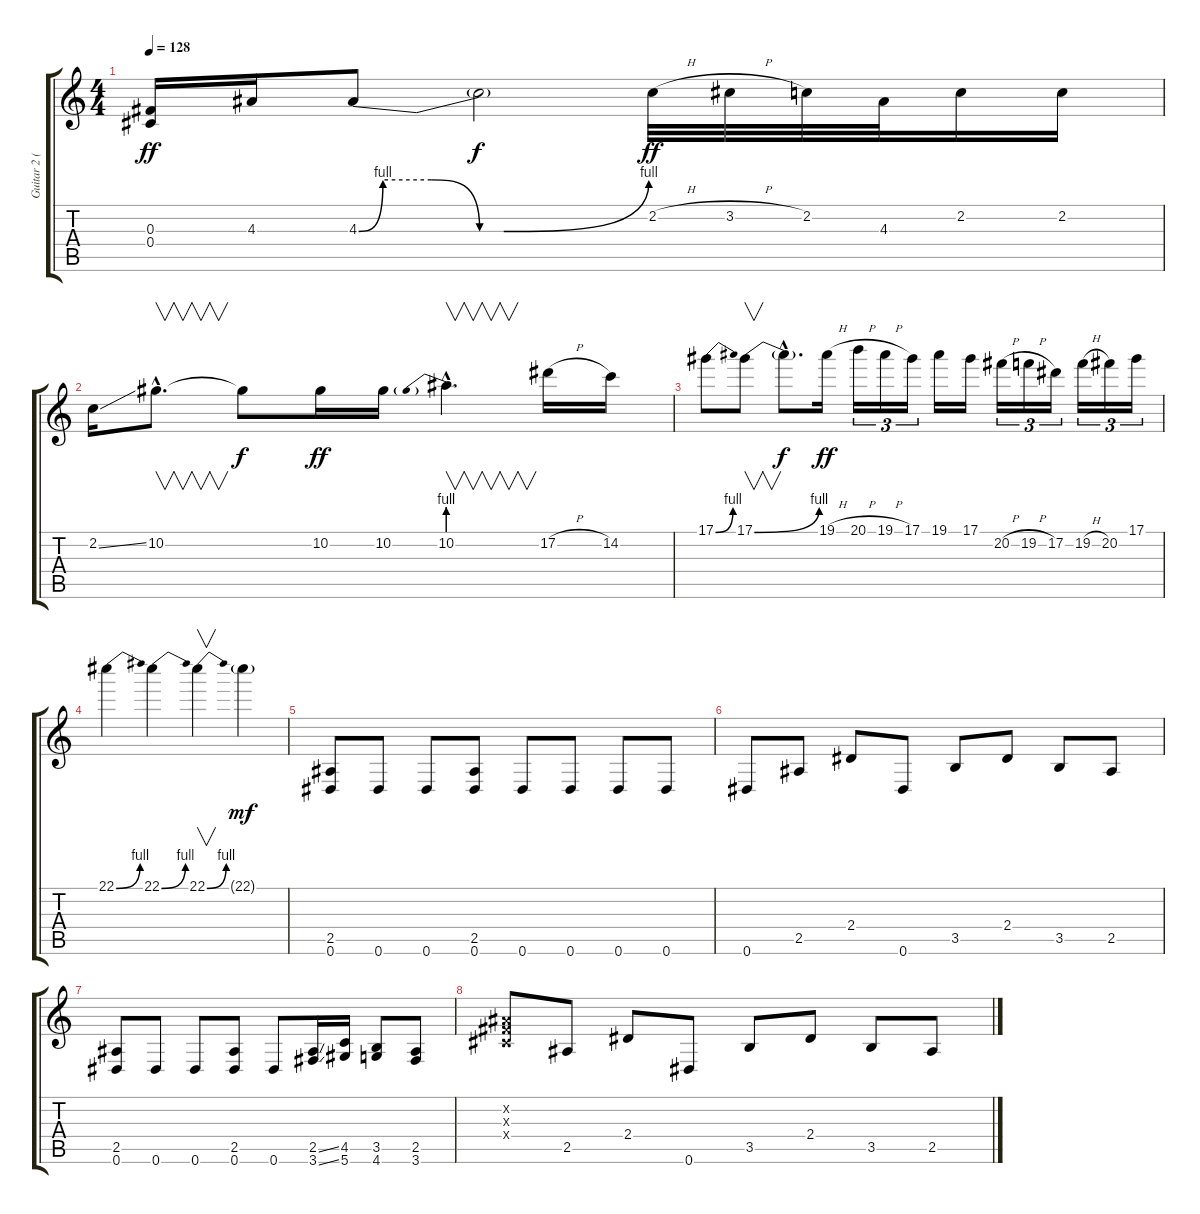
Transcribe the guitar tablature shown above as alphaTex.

\track ("Guitar 2 (Marty Friedman)" "Guitar 2 (") {instrument distortionguitar}
\staff {score tabs}
\tuning (Eb4 Bb3 Gb3 Db3 Ab2 Eb2) {hide}
\ts (4 4)
\tempo 128
\clef g2
\ks c
(0.3 0.4).16{dy ff} 4.3.16 4.3{be (custom 0 0 5 4 15 4 25 0 30 0 60 4)}.8 4.3{t}.2{dy f} 2.2{h}.32{dy ff} 3.2{h}.32 2.2.32 4.3.32 2.2.16 2.2.16 |
2.2{ss}.16 10.2{hac}.8{v d} 10.2{t}.8{dy f} 10.2.16{dy ff} 10.2.16 10.2{be (prebend 0 4 60 4) hac}.4{v d} 17.2{h}.16 14.2.16 |
17.1{be (bend 0 0 60 4)}.8 17.1{be (bend 0 0 60 4)}.8{v} 17.1{hac t}.8{d dy f} 19.1{h}.16{dy ff} 20.1{h}.16{tu (3 2)} 19.1{h}.16{tu (3 2)} 17.1.16{tu (3 2)} 19.1.16 17.1.16 20.2{h}.16{tu (3 2)} 19.2{h}.16{tu (3 2)} 17.2.16{tu (3 2)} 19.2{h}.16{tu (3 2)} 20.2.16{tu (3 2)} 17.1.16{tu (3 2)} |
22.1{be (bend 0 0 60 4)}.4 22.1{be (bend 0 0 60 4)}.4 22.1{be (bend 0 0 60 4)}.4{v} 22.1{g}.4{dy mf} |
(2.5 0.6).8 0.6.8 0.6.8 (2.5 0.6).8 0.6.8 0.6.8 0.6.8 0.6.8 |
0.6.8 2.5.8 2.4.8 0.6.8 3.5.8 2.4.8 3.5.8 2.5.8 |
(2.5 0.6).8 0.6.8 0.6.8 (2.5 0.6).8 0.6.8 (2.5{ss} 3.6{ss}).16 (4.5 5.6).16 (3.5 4.6).8 (2.5 3.6).8 |
(0.2{x} 0.3{x} 0.4{x}).8 2.5.8 2.4.8 0.6.8 3.5.8 2.4.8 3.5.8 2.5.8
